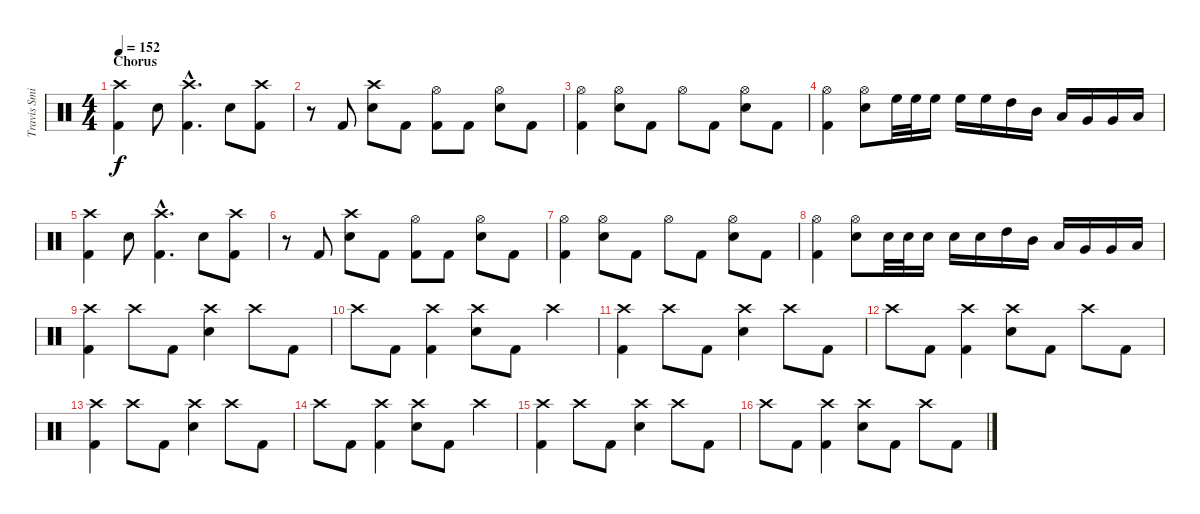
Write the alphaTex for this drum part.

\track ("Travis Smith" "Travis Smi") {instrument percussion}
\staff {score}
\articulation defaults
\ts (4 4)
\section ("" "Chorus")
\tempo 152
\clef neutral
\ks c
("Kick (hit) 2" "Crash high (hit)").4{dy f} "Snare (hit) 2".8 ("Kick (hit) 2"{hac} "Crash high (hit)"{hac}).4{d} "Snare (hit) 2".8 ("Kick (hit) 2" "Crash high (hit)").8 |
r.8 "Kick (hit) 2".8 ("Snare (hit) 2" "Crash high (hit)").8 "Kick (hit) 2".8 ("Kick (hit) 2" "Hi-Hat (open)").8 "Kick (hit) 2".8 ("Snare (hit) 2" "Hi-Hat (open)").8 "Kick (hit) 2".8 |
("Kick (hit) 2" "Hi-Hat (open)").4 ("Snare (hit) 2" "Hi-Hat (open)").8 "Kick (hit) 2".8 "Hi-Hat (open)".8 "Kick (hit) 2".8 ("Snare (hit) 2" "Hi-Hat (open)").8 "Kick (hit) 2".8 |
("Kick (hit) 2" "Hi-Hat (open)").4 ("Snare (hit) 2" "Hi-Hat (open)").8 "High Floor Tom (hit)".32 "High Floor Tom (hit)".32 "High Floor Tom (hit)".16 "High Floor Tom (hit)".16 "High Floor Tom (hit)".16 "High Tom (hit)".16 "Mid Tom (hit)".16 "Low Tom (hit)".16 "Very Low Tom (hit)".16 "Very Low Tom (hit)".16 "Low Floor Tom (hit)".16 |
("Kick (hit) 2" "Crash high (hit)").4 "Snare (hit) 2".8 ("Kick (hit) 2"{hac} "Crash high (hit)"{hac}).4{d} "Snare (hit) 2".8 ("Kick (hit) 2" "Crash high (hit)").8 |
r.8 "Kick (hit) 2".8 ("Snare (hit) 2" "Crash high (hit)").8 "Kick (hit) 2".8 ("Kick (hit) 2" "Hi-Hat (open)").8 "Kick (hit) 2".8 ("Snare (hit) 2" "Hi-Hat (open)").8 "Kick (hit) 2".8 |
("Kick (hit) 2" "Hi-Hat (open)").4 ("Snare (hit) 2" "Hi-Hat (open)").8 "Kick (hit) 2".8 "Hi-Hat (open)".8 "Kick (hit) 2".8 ("Snare (hit) 2" "Hi-Hat (open)").8 "Kick (hit) 2".8 |
("Kick (hit) 2" "Hi-Hat (open)").4 ("Snare (hit) 2" "Hi-Hat (open)").8 "Snare (hit) 2".32 "Snare (hit) 2".32 "Snare (hit) 2".16 "Snare (hit) 2".16 "Snare (hit) 2".16 "High Tom (hit)".16 "Mid Tom (hit)".16 "Low Tom (hit)".16 "Very Low Tom (hit)".16 "Very Low Tom (hit)".16 "Low Floor Tom (hit)".16 |
("Kick (hit) 2" "Crash high (hit)").4 "Crash high (hit)".8 "Kick (hit) 2".8 ("Snare (hit) 2" "Crash high (hit)").4 "Crash high (hit)".8 "Kick (hit) 2".8 |
"Crash high (hit)".8 "Kick (hit) 2".8 ("Kick (hit) 2" "Crash high (hit)").4 ("Snare (hit) 2" "Crash high (hit)").8 "Kick (hit) 2".8 "Crash high (hit)".4 |
("Kick (hit) 2" "Crash high (hit)").4 "Crash high (hit)".8 "Kick (hit) 2".8 ("Snare (hit) 2" "Crash high (hit)").4 "Crash high (hit)".8 "Kick (hit) 2".8 |
"Crash high (hit)".8 "Kick (hit) 2".8 ("Kick (hit) 2" "Crash high (hit)").4 ("Snare (hit) 2" "Crash high (hit)").8 "Kick (hit) 2".8 "Crash high (hit)".8 "Kick (hit) 2".8 |
("Kick (hit) 2" "Crash high (hit)").4 "Crash high (hit)".8 "Kick (hit) 2".8 ("Snare (hit) 2" "Crash high (hit)").4 "Crash high (hit)".8 "Kick (hit) 2".8 |
"Crash high (hit)".8 "Kick (hit) 2".8 ("Kick (hit) 2" "Crash high (hit)").4 ("Snare (hit) 2" "Crash high (hit)").8 "Kick (hit) 2".8 "Crash high (hit)".4 |
("Kick (hit) 2" "Crash high (hit)").4 "Crash high (hit)".8 "Kick (hit) 2".8 ("Snare (hit) 2" "Crash high (hit)").4 "Crash high (hit)".8 "Kick (hit) 2".8 |
"Crash high (hit)".8 "Kick (hit) 2".8 ("Kick (hit) 2" "Crash high (hit)").4 ("Snare (hit) 2" "Crash high (hit)").8 "Kick (hit) 2".8 "Crash high (hit)".8 "Kick (hit) 2".8
